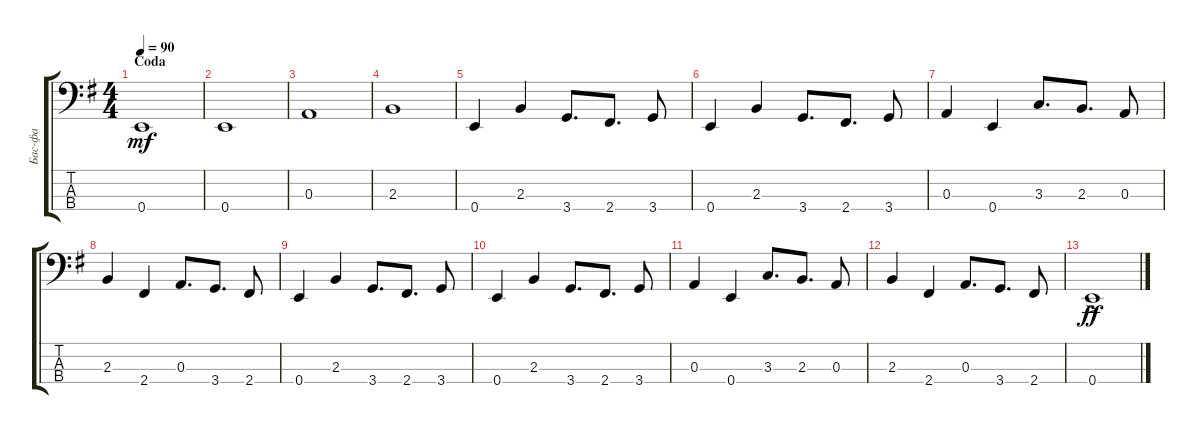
\track ("Бас-фа" "Бас-фа") {instrument acousticbass}
\staff {score tabs}
\tuning (G2 D2 A1 E1) {hide}
\ts (4 4)
\section ("" "Coda")
\tempo 90
\clef f4
\ks eminor
0.4.1{dy mf} |
0.4.1 |
0.3.1 |
2.3.1 |
0.4.4 2.3.4 3.4.8{d} 2.4.8{d} 3.4.8 |
0.4.4 2.3.4 3.4.8{d} 2.4.8{d} 3.4.8 |
0.3.4 0.4.4 3.3.8{d} 2.3.8{d} 0.3.8 |
2.3.4 2.4.4 0.3.8{d} 3.4.8{d} 2.4.8 |
0.4.4 2.3.4 3.4.8{d} 2.4.8{d} 3.4.8 |
0.4.4 2.3.4 3.4.8{d} 2.4.8{d} 3.4.8 |
0.3.4 0.4.4 3.3.8{d} 2.3.8{d} 0.3.8 |
2.3.4 2.4.4 0.3.8{d} 3.4.8{d} 2.4.8 |
0.4{ac}.1{dy ff}
